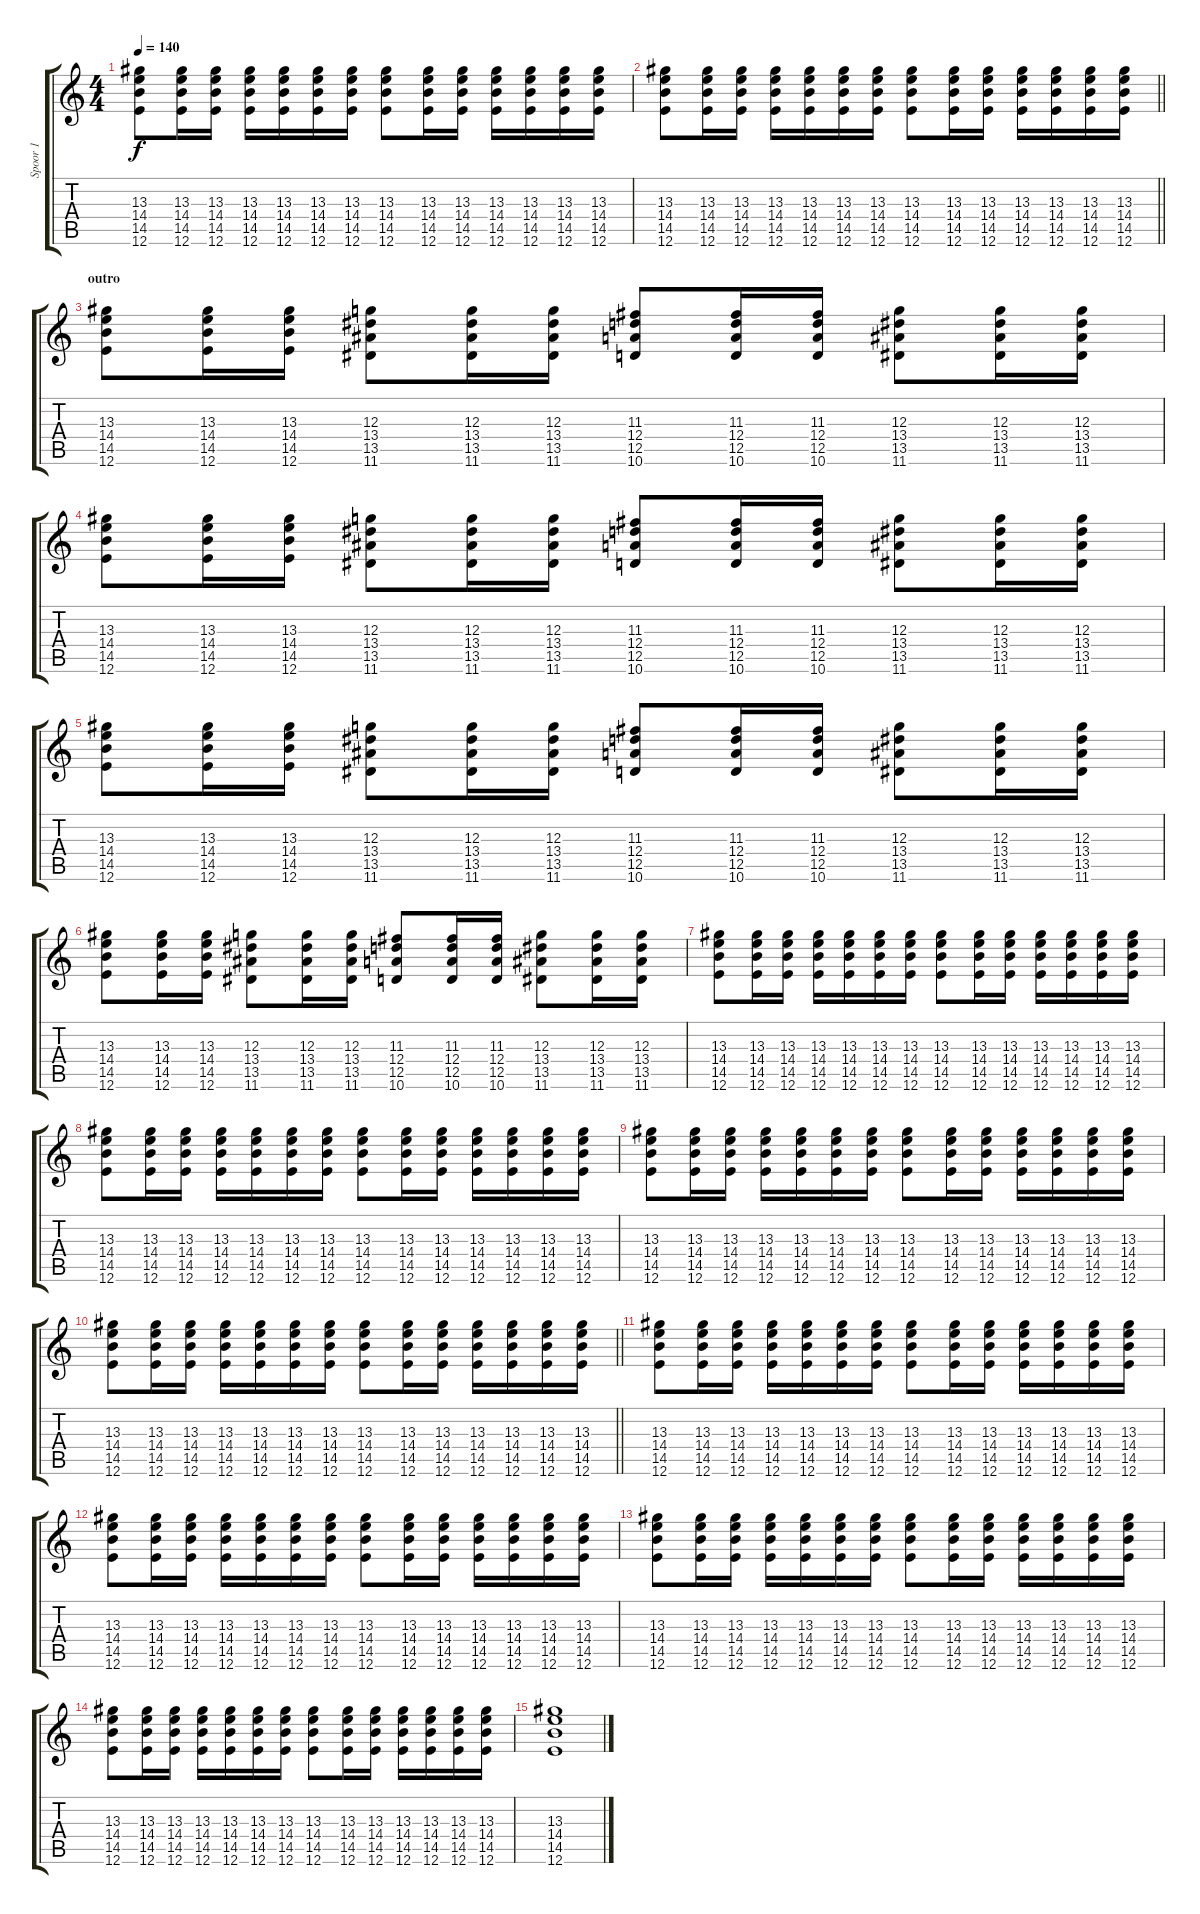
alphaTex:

\track ("Spoor 1" "Spoor 1") {instrument overdrivenguitar}
\staff {score tabs}
\tuning (E4 B3 G3 D3 A2 E2) {hide}
\ts (4 4)
\tempo 140
\clef g2
\ks c
(13.3 14.4 14.5 12.6).8{dy f} (13.3 14.4 14.5 12.6).16 (13.3 14.4 14.5 12.6).16 (13.3 14.4 14.5 12.6).16 (13.3 14.4 14.5 12.6).16 (13.3 14.4 14.5 12.6).16 (13.3 14.4 14.5 12.6).16 (13.3 14.4 14.5 12.6).8 (13.3 14.4 14.5 12.6).16 (13.3 14.4 14.5 12.6).16 (13.3 14.4 14.5 12.6).16 (13.3 14.4 14.5 12.6).16 (13.3 14.4 14.5 12.6).16 (13.3 14.4 14.5 12.6).16 |
\barLineRight lightlight
(13.3 14.4 14.5 12.6).8 (13.3 14.4 14.5 12.6).16 (13.3 14.4 14.5 12.6).16 (13.3 14.4 14.5 12.6).16 (13.3 14.4 14.5 12.6).16 (13.3 14.4 14.5 12.6).16 (13.3 14.4 14.5 12.6).16 (13.3 14.4 14.5 12.6).8 (13.3 14.4 14.5 12.6).16 (13.3 14.4 14.5 12.6).16 (13.3 14.4 14.5 12.6).16 (13.3 14.4 14.5 12.6).16 (13.3 14.4 14.5 12.6).16 (13.3 14.4 14.5 12.6).16 |
\section ("" "outro")
(13.3 14.4 14.5 12.6).8 (13.3 14.4 14.5 12.6).16 (13.3 14.4 14.5 12.6).16 (12.3 13.4 13.5 11.6).8 (12.3 13.4 13.5 11.6).16 (12.3 13.4 13.5 11.6).16 (11.3 12.4 12.5 10.6).8 (11.3 12.4 12.5 10.6).16 (11.3 12.4 12.5 10.6).16 (12.3 13.4 13.5 11.6).8 (12.3 13.4 13.5 11.6).16 (12.3 13.4 13.5 11.6).16 |
(13.3 14.4 14.5 12.6).8 (13.3 14.4 14.5 12.6).16 (13.3 14.4 14.5 12.6).16 (12.3 13.4 13.5 11.6).8 (12.3 13.4 13.5 11.6).16 (12.3 13.4 13.5 11.6).16 (11.3 12.4 12.5 10.6).8 (11.3 12.4 12.5 10.6).16 (11.3 12.4 12.5 10.6).16 (12.3 13.4 13.5 11.6).8 (12.3 13.4 13.5 11.6).16 (12.3 13.4 13.5 11.6).16 |
(13.3 14.4 14.5 12.6).8 (13.3 14.4 14.5 12.6).16 (13.3 14.4 14.5 12.6).16 (12.3 13.4 13.5 11.6).8 (12.3 13.4 13.5 11.6).16 (12.3 13.4 13.5 11.6).16 (11.3 12.4 12.5 10.6).8 (11.3 12.4 12.5 10.6).16 (11.3 12.4 12.5 10.6).16 (12.3 13.4 13.5 11.6).8 (12.3 13.4 13.5 11.6).16 (12.3 13.4 13.5 11.6).16 |
(13.3 14.4 14.5 12.6).8 (13.3 14.4 14.5 12.6).16 (13.3 14.4 14.5 12.6).16 (12.3 13.4 13.5 11.6).8 (12.3 13.4 13.5 11.6).16 (12.3 13.4 13.5 11.6).16 (11.3 12.4 12.5 10.6).8 (11.3 12.4 12.5 10.6).16 (11.3 12.4 12.5 10.6).16 (12.3 13.4 13.5 11.6).8 (12.3 13.4 13.5 11.6).16 (12.3 13.4 13.5 11.6).16 |
(13.3 14.4 14.5 12.6).8 (13.3 14.4 14.5 12.6).16 (13.3 14.4 14.5 12.6).16 (13.3 14.4 14.5 12.6).16 (13.3 14.4 14.5 12.6).16 (13.3 14.4 14.5 12.6).16 (13.3 14.4 14.5 12.6).16 (13.3 14.4 14.5 12.6).8 (13.3 14.4 14.5 12.6).16 (13.3 14.4 14.5 12.6).16 (13.3 14.4 14.5 12.6).16 (13.3 14.4 14.5 12.6).16 (13.3 14.4 14.5 12.6).16 (13.3 14.4 14.5 12.6).16 |
(13.3 14.4 14.5 12.6).8 (13.3 14.4 14.5 12.6).16 (13.3 14.4 14.5 12.6).16 (13.3 14.4 14.5 12.6).16 (13.3 14.4 14.5 12.6).16 (13.3 14.4 14.5 12.6).16 (13.3 14.4 14.5 12.6).16 (13.3 14.4 14.5 12.6).8 (13.3 14.4 14.5 12.6).16 (13.3 14.4 14.5 12.6).16 (13.3 14.4 14.5 12.6).16 (13.3 14.4 14.5 12.6).16 (13.3 14.4 14.5 12.6).16 (13.3 14.4 14.5 12.6).16 |
(13.3 14.4 14.5 12.6).8 (13.3 14.4 14.5 12.6).16 (13.3 14.4 14.5 12.6).16 (13.3 14.4 14.5 12.6).16 (13.3 14.4 14.5 12.6).16 (13.3 14.4 14.5 12.6).16 (13.3 14.4 14.5 12.6).16 (13.3 14.4 14.5 12.6).8 (13.3 14.4 14.5 12.6).16 (13.3 14.4 14.5 12.6).16 (13.3 14.4 14.5 12.6).16 (13.3 14.4 14.5 12.6).16 (13.3 14.4 14.5 12.6).16 (13.3 14.4 14.5 12.6).16 |
\barLineRight lightlight
(13.3 14.4 14.5 12.6).8 (13.3 14.4 14.5 12.6).16 (13.3 14.4 14.5 12.6).16 (13.3 14.4 14.5 12.6).16 (13.3 14.4 14.5 12.6).16 (13.3 14.4 14.5 12.6).16 (13.3 14.4 14.5 12.6).16 (13.3 14.4 14.5 12.6).8 (13.3 14.4 14.5 12.6).16 (13.3 14.4 14.5 12.6).16 (13.3 14.4 14.5 12.6).16 (13.3 14.4 14.5 12.6).16 (13.3 14.4 14.5 12.6).16 (13.3 14.4 14.5 12.6).16 |
(13.3 14.4 14.5 12.6).8 (13.3 14.4 14.5 12.6).16 (13.3 14.4 14.5 12.6).16 (13.3 14.4 14.5 12.6).16 (13.3 14.4 14.5 12.6).16 (13.3 14.4 14.5 12.6).16 (13.3 14.4 14.5 12.6).16 (13.3 14.4 14.5 12.6).8 (13.3 14.4 14.5 12.6).16 (13.3 14.4 14.5 12.6).16 (13.3 14.4 14.5 12.6).16 (13.3 14.4 14.5 12.6).16 (13.3 14.4 14.5 12.6).16 (13.3 14.4 14.5 12.6).16 |
(13.3 14.4 14.5 12.6).8 (13.3 14.4 14.5 12.6).16 (13.3 14.4 14.5 12.6).16 (13.3 14.4 14.5 12.6).16 (13.3 14.4 14.5 12.6).16 (13.3 14.4 14.5 12.6).16 (13.3 14.4 14.5 12.6).16 (13.3 14.4 14.5 12.6).8 (13.3 14.4 14.5 12.6).16 (13.3 14.4 14.5 12.6).16 (13.3 14.4 14.5 12.6).16 (13.3 14.4 14.5 12.6).16 (13.3 14.4 14.5 12.6).16 (13.3 14.4 14.5 12.6).16 |
(13.3 14.4 14.5 12.6).8 (13.3 14.4 14.5 12.6).16 (13.3 14.4 14.5 12.6).16 (13.3 14.4 14.5 12.6).16 (13.3 14.4 14.5 12.6).16 (13.3 14.4 14.5 12.6).16 (13.3 14.4 14.5 12.6).16 (13.3 14.4 14.5 12.6).8 (13.3 14.4 14.5 12.6).16 (13.3 14.4 14.5 12.6).16 (13.3 14.4 14.5 12.6).16 (13.3 14.4 14.5 12.6).16 (13.3 14.4 14.5 12.6).16 (13.3 14.4 14.5 12.6).16 |
(13.3 14.4 14.5 12.6).8 (13.3 14.4 14.5 12.6).16 (13.3 14.4 14.5 12.6).16 (13.3 14.4 14.5 12.6).16 (13.3 14.4 14.5 12.6).16 (13.3 14.4 14.5 12.6).16 (13.3 14.4 14.5 12.6).16 (13.3 14.4 14.5 12.6).8 (13.3 14.4 14.5 12.6).16 (13.3 14.4 14.5 12.6).16 (13.3 14.4 14.5 12.6).16 (13.3 14.4 14.5 12.6).16 (13.3 14.4 14.5 12.6).16 (13.3 14.4 14.5 12.6).16 |
(13.3 14.4 14.5 12.6).1
